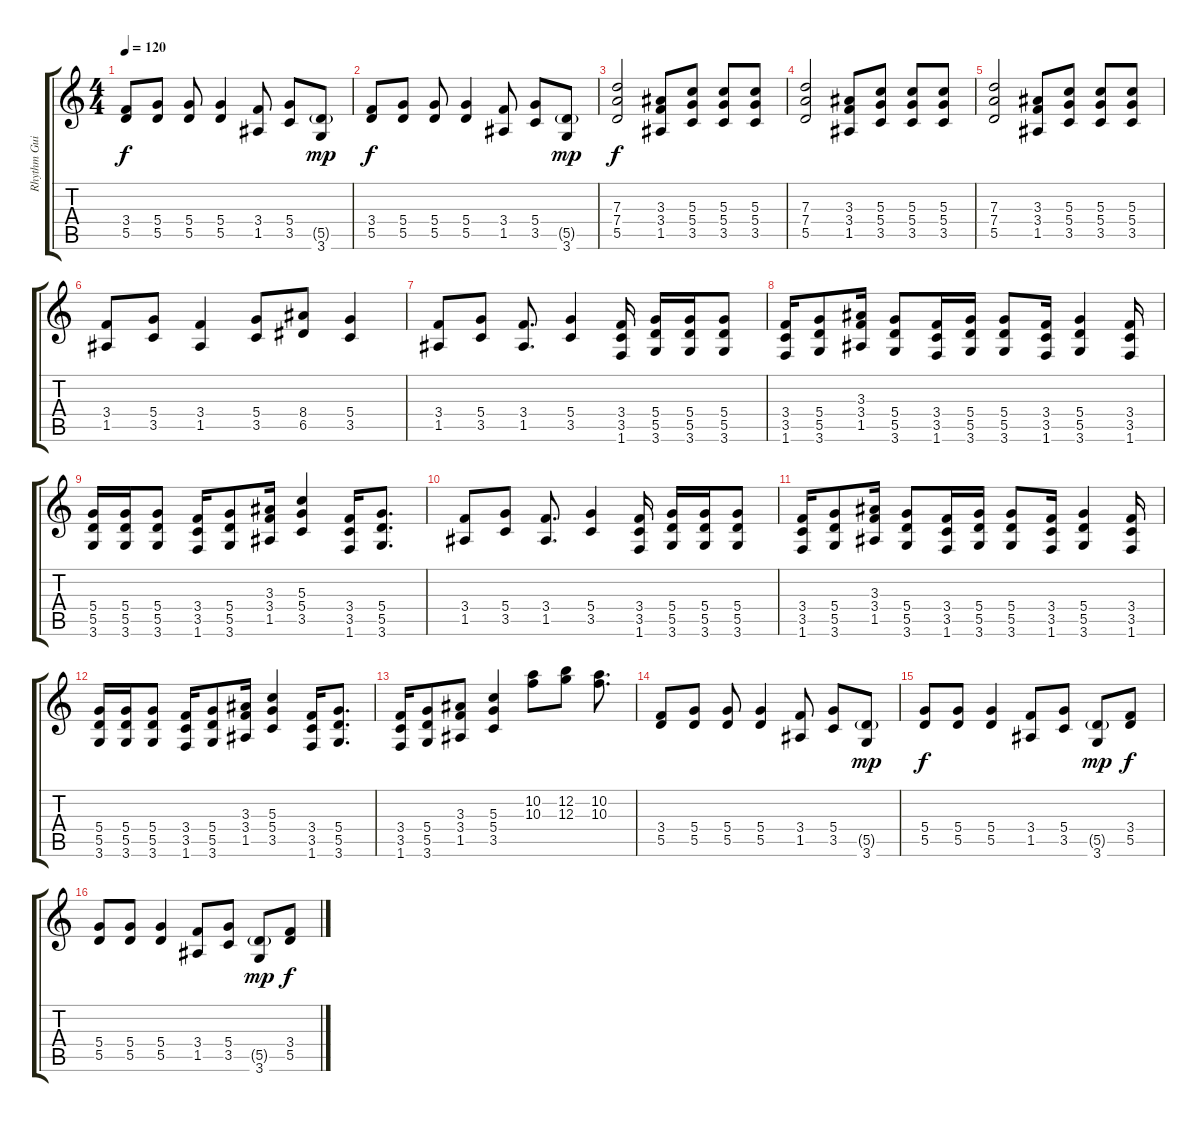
\track ("Rhythm Guitar" "Rhythm Gui") {instrument overdrivenguitar}
\staff {score tabs}
\tuning (E4 B3 G3 D3 A2 E2) {hide}
\ts (4 4)
\tempo 120
\clef g2
\ks c
(3.4 5.5).8{dy f} (5.4 5.5).8 (5.4 5.5).8 (5.4 5.5).4 (3.4 1.5).8 (5.4 3.5).8 (5.5{g} 3.6).8{dy mp} |
(3.4 5.5).8{dy f} (5.4 5.5).8 (5.4 5.5).8 (5.4 5.5).4 (3.4 1.5).8 (5.4 3.5).8 (5.5{g} 3.6).8{dy mp} |
(7.3 7.4 5.5).2{dy f} (3.3 3.4 1.5).8 (5.3 5.4 3.5).8 (5.3 5.4 3.5).8 (5.3 5.4 3.5).8 |
(7.3 7.4 5.5).2 (3.3 3.4 1.5).8 (5.3 5.4 3.5).8 (5.3 5.4 3.5).8 (5.3 5.4 3.5).8 |
(7.3 7.4 5.5).2 (3.3 3.4 1.5).8 (5.3 5.4 3.5).8 (5.3 5.4 3.5).8 (5.3 5.4 3.5).8 |
(3.4 1.5).8 (5.4 3.5).8 (3.4 1.5).4 (5.4 3.5).8 (8.4 6.5).8 (5.4 3.5).4 |
(3.4 1.5).8 (5.4 3.5).8 (3.4 1.5).8{d} (5.4 3.5).4 (3.4 3.5 1.6).16 (5.4 5.5 3.6).16 (5.4 5.5 3.6).16 (5.4 5.5 3.6).8 |
(3.4 3.5 1.6).16 (5.4 5.5 3.6).8 (3.3 3.4 1.5).16 (5.4 5.5 3.6).8 (3.4 3.5 1.6).16 (5.4 5.5 3.6).16 (5.4 5.5 3.6).8 (3.4 3.5 1.6).16 (5.4 5.5 3.6).4 (3.4 3.5 1.6).16 |
(5.4 5.5 3.6).16 (5.4 5.5 3.6).16 (5.4 5.5 3.6).8 (3.4 3.5 1.6).16 (5.4 5.5 3.6).8 (3.3 3.4 1.5).16 (5.3 5.4 3.5).4 (3.4 3.5 1.6).16 (5.4 5.5 3.6).8{d} |
(3.4 1.5).8 (5.4 3.5).8 (3.4 1.5).8{d} (5.4 3.5).4 (3.4 3.5 1.6).16 (5.4 5.5 3.6).16 (5.4 5.5 3.6).16 (5.4 5.5 3.6).8 |
(3.4 3.5 1.6).16 (5.4 5.5 3.6).8 (3.3 3.4 1.5).16 (5.4 5.5 3.6).8 (3.4 3.5 1.6).16 (5.4 5.5 3.6).16 (5.4 5.5 3.6).8 (3.4 3.5 1.6).16 (5.4 5.5 3.6).4 (3.4 3.5 1.6).16 |
(5.4 5.5 3.6).16 (5.4 5.5 3.6).16 (5.4 5.5 3.6).8 (3.4 3.5 1.6).16 (5.4 5.5 3.6).8 (3.3 3.4 1.5).16 (5.3 5.4 3.5).4 (3.4 3.5 1.6).16 (5.4 5.5 3.6).8{d} |
(3.4 3.5 1.6).16 (5.4 5.5 3.6).8 (3.3 3.4 1.5).8 (5.3 5.4 3.5).4 (10.2 10.3).8 (12.2 12.3).8 (10.2 10.3).8{d} |
(3.4 5.5).8 (5.4 5.5).8 (5.4 5.5).8 (5.4 5.5).4 (3.4 1.5).8 (5.4 3.5).8 (5.5{g} 3.6).8{dy mp} |
(5.4 5.5).8{dy f} (5.4 5.5).8 (5.4 5.5).4 (3.4 1.5).8 (5.4 3.5).8 (5.5{g} 3.6).8{dy mp} (3.4 5.5).8{dy f} |
(5.4 5.5).8 (5.4 5.5).8 (5.4 5.5).4 (3.4 1.5).8 (5.4 3.5).8 (5.5{g} 3.6).8{dy mp} (3.4 5.5).8{dy f}
